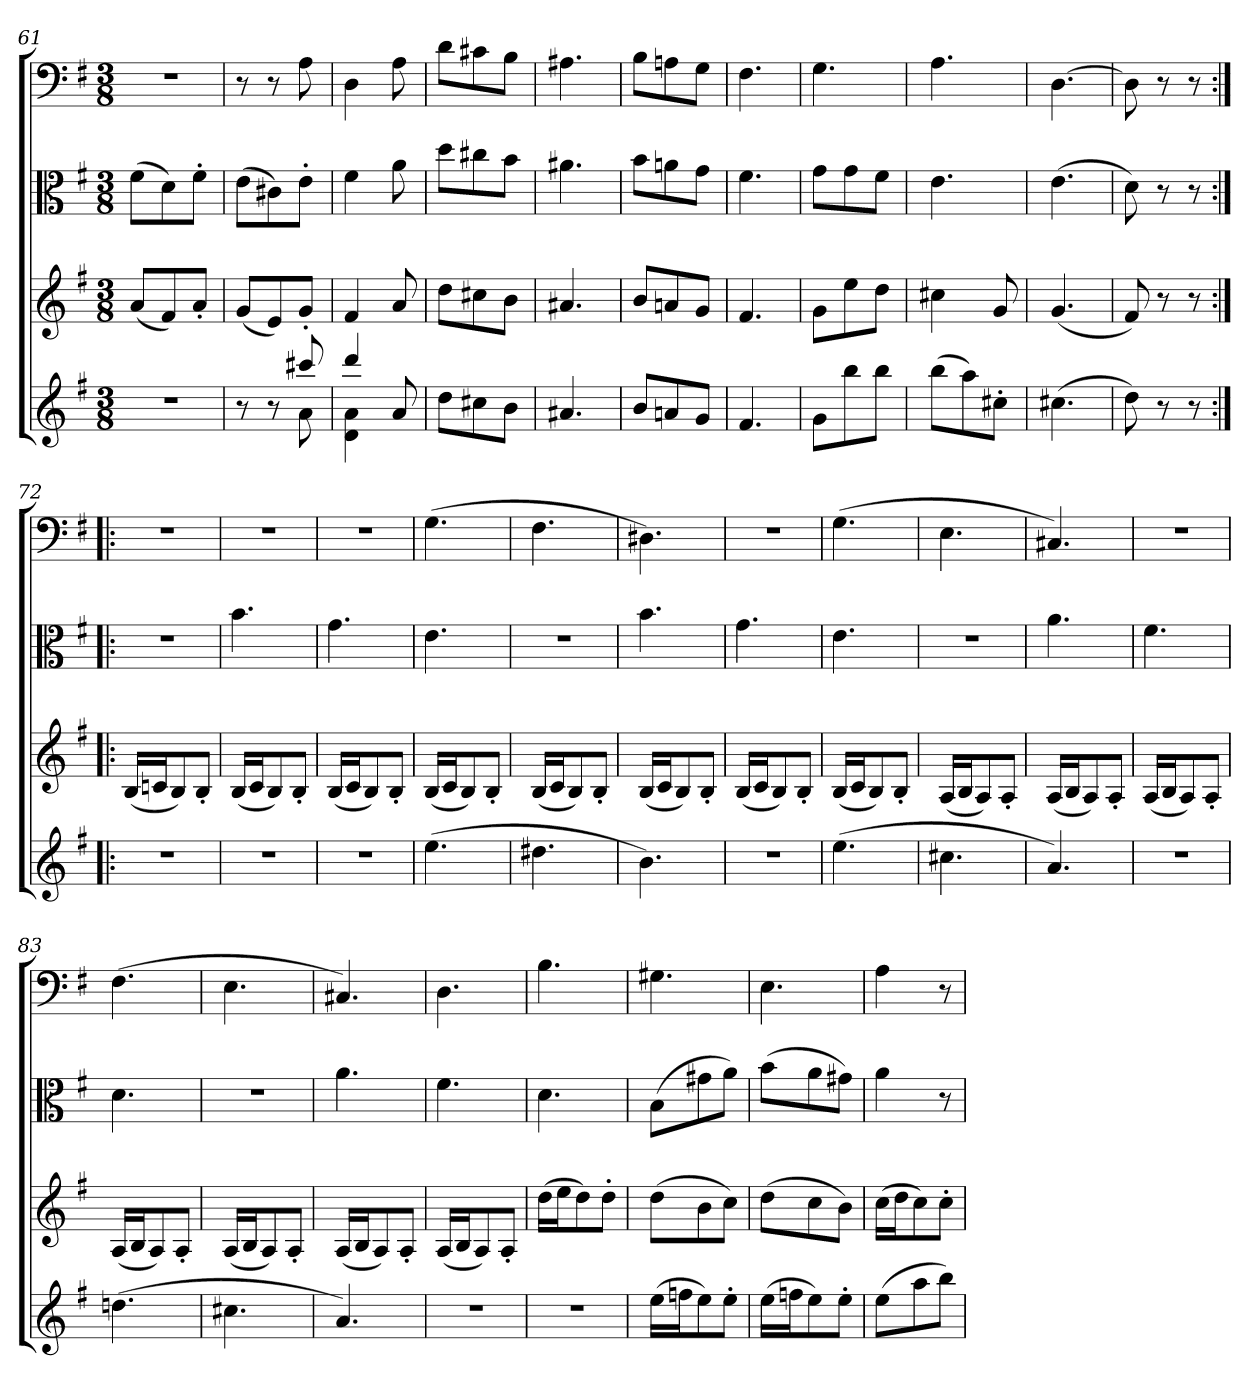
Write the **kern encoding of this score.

**kern	**kern	**kern	**kern
*part4	*part3	*part2	*part1
*staff4	*staff3	*staff2	*staff1
*clefG2	*clefG2	*clefC3	*clefF4
*k[f#]	*k[f#]	*k[f#]	*k[f#]
*G:	*G:	*G:	*G:
*M3/8	*M3/8	*M3/8	*M3/8
=61	=61	=61	=61
4.r	(8a/L	(8f#\L	4.r
.	8f#/)	8d\)	.
.	8a'/J	8f#'\J	.
=62	=62	=62	=62
*^	*	*	*
8r	4ryy	(8g/L	(8e\L	8r
8r	.	8e/)	8c#X\)	8r
8ccc#X	8a	8g'/J	8e'\J	8A
=63	=63	=63	=63	=63
4ddd	4d 4a	4f#	4f#	4D
8a	8ryy	8a	8a	8A
*v	*v	*	*	*
=64	=64	=64	=64
8dd\L	8dd\L	8dd\L	8d\L
8cc#X\	8cc#X\	8cc#X\	8c#X\
8b\J	8b\J	8b\J	8B\J
=65	=65	=65	=65
4.a#X	4.a#X	4.a#X	4.A#X
=66	=66	=66	=66
8b/L	8b/L	8b\L	8B\L
8an/	8an/	8an\	8An\
8g/J	8g/J	8g\J	8G\J
=67	=67	=67	=67
4.f#	4.f#	4.f#	4.F#
=68	=68	=68	=68
8g\L	8g\L	8g\L	4.G
8bb\	8ee\	8g\	.
8bb\J	8dd\J	8f#\J	.
=69	=69	=69	=69
(8bb\L	4cc#X	4.e	4.A
8aa\)	.	.	.
8cc#X'\J	8g	.	.
=70	=70	=70	=70
(4.cc#X	(4.g	(4.e	[4.D
=71	=71	=71	=71
8dd)	8f#)	8d)	8D]
8r	8r	8r	8r
8r	8r	8r	8r
=72:|!|:	=72:|!|:	=72:|!|:	=72:|!|:
4.r	(16B/LL	4.r	4.r
.	16cn/J	.	.
.	8B/)	.	.
.	8B'/J	.	.
=73	=73	=73	=73
4.r	(16B/LL	4.b	4.r
.	16c/J	.	.
.	8B/)	.	.
.	8B'/J	.	.
=74	=74	=74	=74
4.r	(16B/LL	4.g	4.r
.	16c/J	.	.
.	8B/)	.	.
.	8B'/J	.	.
=75	=75	=75	=75
(4.ee	(16B/LL	4.e	(4.G
.	16c/J	.	.
.	8B/)	.	.
.	8B'/J	.	.
=76	=76	=76	=76
4.dd#X	(16B/LL	4.r	4.F#
.	16c/J	.	.
.	8B/)	.	.
.	8B'/J	.	.
=77	=77	=77	=77
4.b)	(16B/LL	4.b	4.D#X)
.	16c/J	.	.
.	8B/)	.	.
.	8B'/J	.	.
=78	=78	=78	=78
4.r	(16B/LL	4.g	4.r
.	16c/J	.	.
.	8B/)	.	.
.	8B'/J	.	.
=79	=79	=79	=79
(4.ee	(16B/LL	4.e	(4.G
.	16c/J	.	.
.	8B/)	.	.
.	8B'/J	.	.
=80	=80	=80	=80
4.cc#X	(16A/LL	4.r	4.E
.	16B/J	.	.
.	8A/)	.	.
.	8A'/J	.	.
=81	=81	=81	=81
4.a)	(16A/LL	4.a	4.C#X)
.	16B/J	.	.
.	8A/)	.	.
.	8A'/J	.	.
=82	=82	=82	=82
4.r	(16A/LL	4.f#	4.r
.	16B/J	.	.
.	8A/)	.	.
.	8A'/J	.	.
=83	=83	=83	=83
(4.ddn	(16A/LL	4.d	(4.F#
.	16B/J	.	.
.	8A/)	.	.
.	8A'/J	.	.
=84	=84	=84	=84
4.cc#X	(16A/LL	4.r	4.E
.	16B/J	.	.
.	8A/)	.	.
.	8A'/J	.	.
=85	=85	=85	=85
4.a)	(16A/LL	4.a	4.C#X)
.	16B/J	.	.
.	8A/)	.	.
.	8A'/J	.	.
=86	=86	=86	=86
4.r	(16A/LL	4.f#	4.D
.	16B/J	.	.
.	8A/)	.	.
.	8A'/J	.	.
=87	=87	=87	=87
4.r	(16dd\LL	4.d	4.B
.	16ee\J	.	.
.	8dd\)	.	.
.	8dd'\J	.	.
=88	=88	=88	=88
(16ee\LL	(8dd\L	(8B\L	4.G#X
16ffn\J	.	.	.
8ee\)	8b\	8g#X\	.
8ee'\J	8cc\J)	8a\J)	.
=89	=89	=89	=89
(16ee\LL	(8dd\L	(8b\L	4.E
16ffn\J	.	.	.
8ee\)	8cc\	8a\	.
8ee'\J	8b\J)	8g#X\J)	.
=90	=90	=90	=90
(8ee\L	(16cc\LL	4a	4A
.	16dd\J	.	.
8aa\	8cc\)	.	.
8bb\J)	8cc'\J	8r	8r
=	=	=	=
*-	*-	*-	*-
